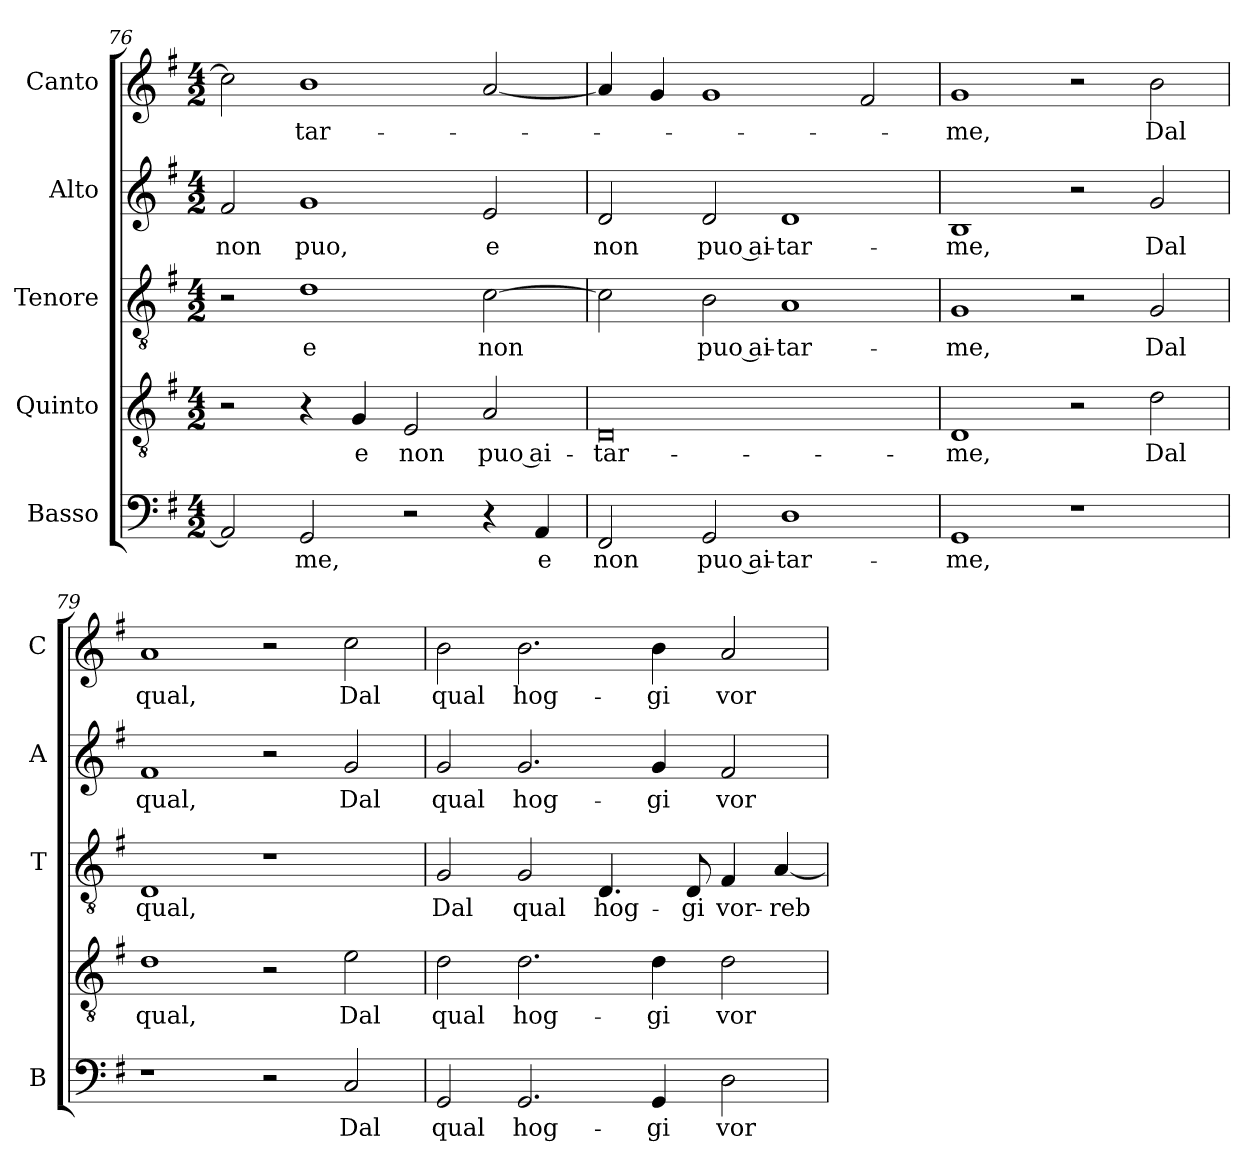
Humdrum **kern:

**kern	**text	**kern	**text	**kern	**text	**kern	**text	**kern	**text
*part5	*part5	*part4	*part4	*part3	*part3	*part2	*part2	*part1	*part1
*staff5	*staff5	*staff4	*staff4	*staff3	*staff3	*staff2	*staff2	*staff1	*staff1
*I"Basso	*	*I"Quinto	*	*I"Tenore	*	*I"Alto	*	*I"Canto	*
*I'B	*	*	*	*I'T	*	*I'A	*	*I'C	*
!!LO:LB:g=z
*clefF4	*	*clefGv2	*	*clefGv2	*	*clefG2	*	*clefG2	*
*k[f#]	*	*k[f#]	*	*k[f#]	*	*k[f#]	*	*k[f#]	*
*G:	*	*G:	*	*G:	*	*G:	*	*G:	*
*M4/2	*	*M4/2	*	*M4/2	*	*M4/2	*	*M4/2	*
=76	=76	=76	=76	=76	=76	=76	=76	=76	=76
!	!	!	!	!	!	!	!LO:LY:b	!	!
2AA/]	.	2r	.	2r	.	2f#/	non	2cc\]	.
!	!LO:LY:b	!	!	!	!	!	!	!	!
!	!	!	!	!	!LO:LY:b	!	!	!	!
!	!	!	!	!	!	!	!LO:LY:b	!	!
!	!	!	!	!	!	!	!	!	!LO:LY:b
2GG/	-me,	4r	.	1d	e	1g	puo,	1b	-tar-
!	!	!	!LO:LY:b	!	!	!	!	!	!
.	.	4G/	e	.	.	.	.	.	.
!	!	!	!LO:LY:b	!	!	!	!	!	!
2r	.	2E/	non	.	.	.	.	.	.
!	!	!	!LO:LY:b	!	!	!	!	!	!
!	!	!	!	!	!LO:LY:b	!	!	!	!
!	!	!	!	!	!	!	!LO:LY:b	!	!
4r	.	2A/	puo ai-	[2c\	non	2e/	e	[2a/	.
!	!LO:LY:b	!	!	!	!	!	!	!	!
4AA/	e	.	.	.	.	.	.	.	.
=77	=77	=77	=77	=77	=77	=77	=77	=77	=77
!	!LO:LY:b	!	!	!	!	!	!	!	!
!	!	!	!LO:LY:b	!	!	!	!	!	!
!	!	!	!	!	!	!	!LO:LY:b	!	!
2FF#/	non	0D	-tar-	2c\]	.	2d/	non	4a/]	.
.	.	.	.	.	.	.	.	4g/	.
!	!LO:LY:b	!	!	!	!	!	!	!	!
!	!	!	!	!	!LO:LY:b	!	!	!	!
!	!	!	!	!	!	!	!LO:LY:b	!	!
2GG/	puo ai-	.	.	2B\	puo ai-	2d/	puo ai-	1g	.
!	!LO:LY:b	!	!	!	!	!	!	!	!
!	!	!	!	!	!LO:LY:b	!	!	!	!
!	!	!	!	!	!	!	!LO:LY:b	!	!
1D	-tar-	.	.	1A	-tar-	1d	-tar-	.	.
.	.	.	.	.	.	.	.	2f#/	.
=78	=78	=78	=78	=78	=78	=78	=78	=78	=78
!	!LO:LY:b	!	!	!	!	!	!	!	!
!	!	!	!LO:LY:b	!	!	!	!	!	!
!	!	!	!	!	!LO:LY:b	!	!	!	!
!	!	!	!	!	!	!	!LO:LY:b	!	!
!	!	!	!	!	!	!	!	!	!LO:LY:b
1GG	-me,	1D	-me,	1G	-me,	1B	-me,	1g	-me,
1r	.	2r	.	2r	.	2r	.	2r	.
!	!	!	!LO:LY:b	!	!	!	!	!	!
!	!	!	!	!	!LO:LY:b	!	!	!	!
!	!	!	!	!	!	!	!LO:LY:b	!	!
!	!	!	!	!	!	!	!	!	!LO:LY:b
.	.	2d\	Dal	2G/	Dal	2g/	Dal	2b\	Dal
=79	=79	=79	=79	=79	=79	=79	=79	=79	=79
!	!	!	!LO:LY:b	!	!	!	!	!	!
!	!	!	!	!	!LO:LY:b	!	!	!	!
!	!	!	!	!	!	!	!LO:LY:b	!	!
!	!	!	!	!	!	!	!	!	!LO:LY:b
1r	.	1d	qual,	1D	qual,	1f#	qual,	1a	qual,
2r	.	2r	.	1r	.	2r	.	2r	.
!	!LO:LY:b	!	!	!	!	!	!	!	!
!	!	!	!LO:LY:b	!	!	!	!	!	!
!	!	!	!	!	!	!	!LO:LY:b	!	!
!	!	!	!	!	!	!	!	!	!LO:LY:b
2C/	Dal	2e\	Dal	.	.	2g/	Dal	2cc\	Dal
=80	=80	=80	=80	=80	=80	=80	=80	=80	=80
!	!LO:LY:b	!	!	!	!	!	!	!	!
!	!	!	!LO:LY:b	!	!	!	!	!	!
!	!	!	!	!	!LO:LY:b	!	!	!	!
!	!	!	!	!	!	!	!LO:LY:b	!	!
!	!	!	!	!	!	!	!	!	!LO:LY:b
2GG/	qual	2d\	qual	2G/	Dal	2g/	qual	2b\	qual
!	!LO:LY:b	!	!	!	!	!	!	!	!
!	!	!	!LO:LY:b	!	!	!	!	!	!
!	!	!	!	!	!LO:LY:b	!	!	!	!
!	!	!	!	!	!	!	!LO:LY:b	!	!
!	!	!	!	!	!	!	!	!	!LO:LY:b
2.GG/	hog-	2.d\	hog-	2G/	qual	2.g/	hog-	2.b\	hog-
!	!	!	!	!	!LO:LY:b	!	!	!	!
.	.	.	.	4.D/	hog-	.	.	.	.
!	!LO:LY:b	!	!	!	!	!	!	!	!
!	!	!	!LO:LY:b	!	!	!	!	!	!
!	!	!	!	!	!	!	!LO:LY:b	!	!
!	!	!	!	!	!	!	!	!	!LO:LY:b
4GG/	-gi	4d\	-gi	.	.	4g/	-gi	4b\	-gi
!	!	!	!	!	!LO:LY:b	!	!	!	!
.	.	.	.	8D/	-gi	.	.	.	.
!	!LO:LY:b	!	!	!	!	!	!	!	!
!	!	!	!LO:LY:b	!	!	!	!	!	!
!	!	!	!	!	!LO:LY:b	!	!	!	!
!	!	!	!	!	!	!	!LO:LY:b	!	!
!	!	!	!	!	!	!	!	!	!LO:LY:b
2D\	vor-	2d\	vor-	4F#/	vor-	2f#/	vor-	2a/	vor-
!	!	!	!	!	!LO:LY:b	!	!	!	!
.	.	.	.	[4A/	-reb-	.	.	.	.
=	=	=	=	=	=	=	=	=	=
*-	*-	*-	*-	*-	*-	*-	*-	*-	*-
